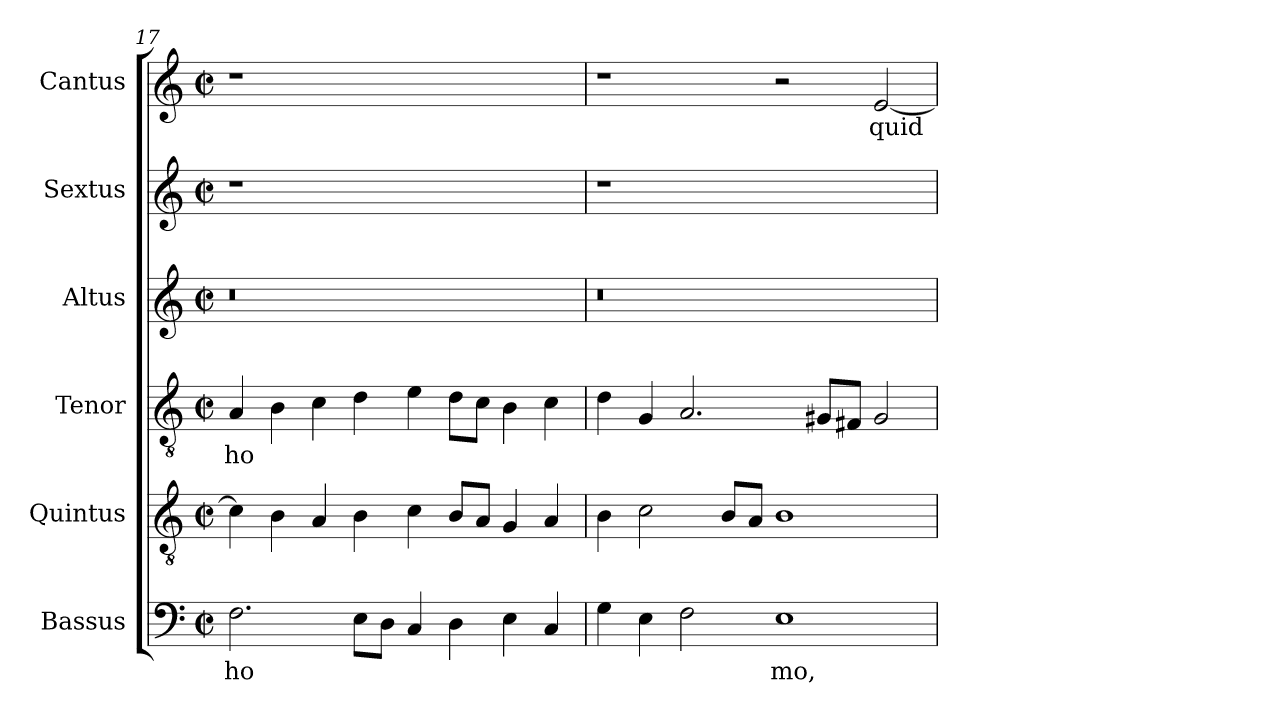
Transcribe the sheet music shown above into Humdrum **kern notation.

**kern	**text	**kern	**text	**kern	**text	**kern	**kern	**kern	**text
*part6	*part6	*part5	*part5	*part4	*part4	*part3	*part2	*part1	*part1
*staff6	*staff6	*staff5	*staff5	*staff4	*staff4	*staff3	*staff2	*staff1	*staff1
*I"Bassus	*	*I"Quintus	*	*I"Tenor	*	*I"Altus	*I"Sextus	*I"Cantus	*
*clefF4	*	*clefGv2	*	*clefGv2	*	*clefG2	*clefG2	*clefG2	*
*k[]	*	*k[]	*	*k[]	*	*k[]	*k[]	*k[]	*
*C:	*	*C:	*	*C:	*	*C:	*C:	*C:	*
*M2/2	*	*M2/2	*	*M2/2	*	*M2/2	*M2/2	*M2/2	*
*met(c|)	*	*met(c|)	*	*met(c|)	*	*met(c|)	*met(c|)	*met(c|)	*
=17	=17	=17	=17	=17	=17	=17	=17	=17	=17
!	!LO:LY:b:cj	!	!LO:LY:b:cj	!	!LO:LY:b:cj	!	!	!	!
2.F\	ho	4c\]	.	4A/	ho	0r	1r	1r	.
!	!	!	!LO:LY:b:cj	!	!LO:LY:b:cj	!	!	!	!
.	.	4B\	.	4B\	.	.	.	.	.
!	!	!	!LO:LY:b:cj	!	!LO:LY:b:cj	!	!	!	!
.	.	4A/	.	4c\	.	.	.	.	.
!	!LO:LY:b:cj	!	!LO:LY:b:cj	!	!LO:LY:b:cj	!	!	!	!
8E\L	.	4B\	.	4d\	.	.	.	.	.
!	!LO:LY:b:cj	!	!	!	!	!	!	!	!
8D\J	.	.	.	.	.	.	.	.	.
!	!LO:LY:b:cj	!	!LO:LY:b:cj	!	!LO:LY:b:cj	!	!	!	!
4C/	.	4c\	.	4e\	.	.	1ryy	1ryy	.
!	!LO:LY:b:cj	!	!LO:LY:b:cj	!	!LO:LY:b:cj	!	!	!	!
4D\	.	8B/L	.	8d\L	.	.	.	.	.
!	!	!	!LO:LY:b:cj	!	!LO:LY:b:cj	!	!	!	!
.	.	8A/J	.	8c\J	.	.	.	.	.
!	!LO:LY:b:cj	!	!LO:LY:b:cj	!	!LO:LY:b:cj	!	!	!	!
4E\	.	4G/	.	4B\	.	.	.	.	.
!	!LO:LY:b:cj	!	!LO:LY:b:cj	!	!LO:LY:b:cj	!	!	!	!
4C/	.	4A/	.	4c\	.	.	.	.	.
=18	=18	=18	=18	=18	=18	=18	=18	=18	=18
!	!LO:LY:b:cj	!	!LO:LY:b:cj	!	!LO:LY:b:cj	!	!	!	!
4G\	.	4B\	.	4d\	.	0r	1r	1r	.
!	!LO:LY:b:cj	!	!LO:LY:b:cj	!	!LO:LY:b:cj	!	!	!	!
4E\	.	2c\	.	4G/	.	.	.	.	.
!	!LO:LY:b:cj	!	!	!	!LO:LY:b:cj	!	!	!	!
2F\	.	.	.	2.A/	.	.	.	.	.
!	!	!	!LO:LY:b:cj	!	!	!	!	!	!
.	.	8B/L	.	.	.	.	.	.	.
!	!	!	!LO:LY:b:cj	!	!	!	!	!	!
.	.	8A/J	.	.	.	.	.	.	.
!	!LO:LY:b:cj	!	!LO:LY:b:cj	!	!	!	!	!	!
1E	mo,	1B	.	.	.	.	1ryy	2r	.
!	!	!	!	!	!LO:LY:b:cj	!	!	!	!
.	.	.	.	8G#/L	.	.	.	.	.
!	!	!	!	!	!LO:LY:b:cj	!	!	!	!
.	.	.	.	8F#/J	.	.	.	.	.
!	!	!	!	!	!LO:LY:b:cj	!	!	!	!LO:LY:b:cj
.	.	.	.	2G#/	.	.	.	[<2e/	quid
=	=	=	=	=	=	=	=	=	=
*-	*-	*-	*-	*-	*-	*-	*-	*-	*-
